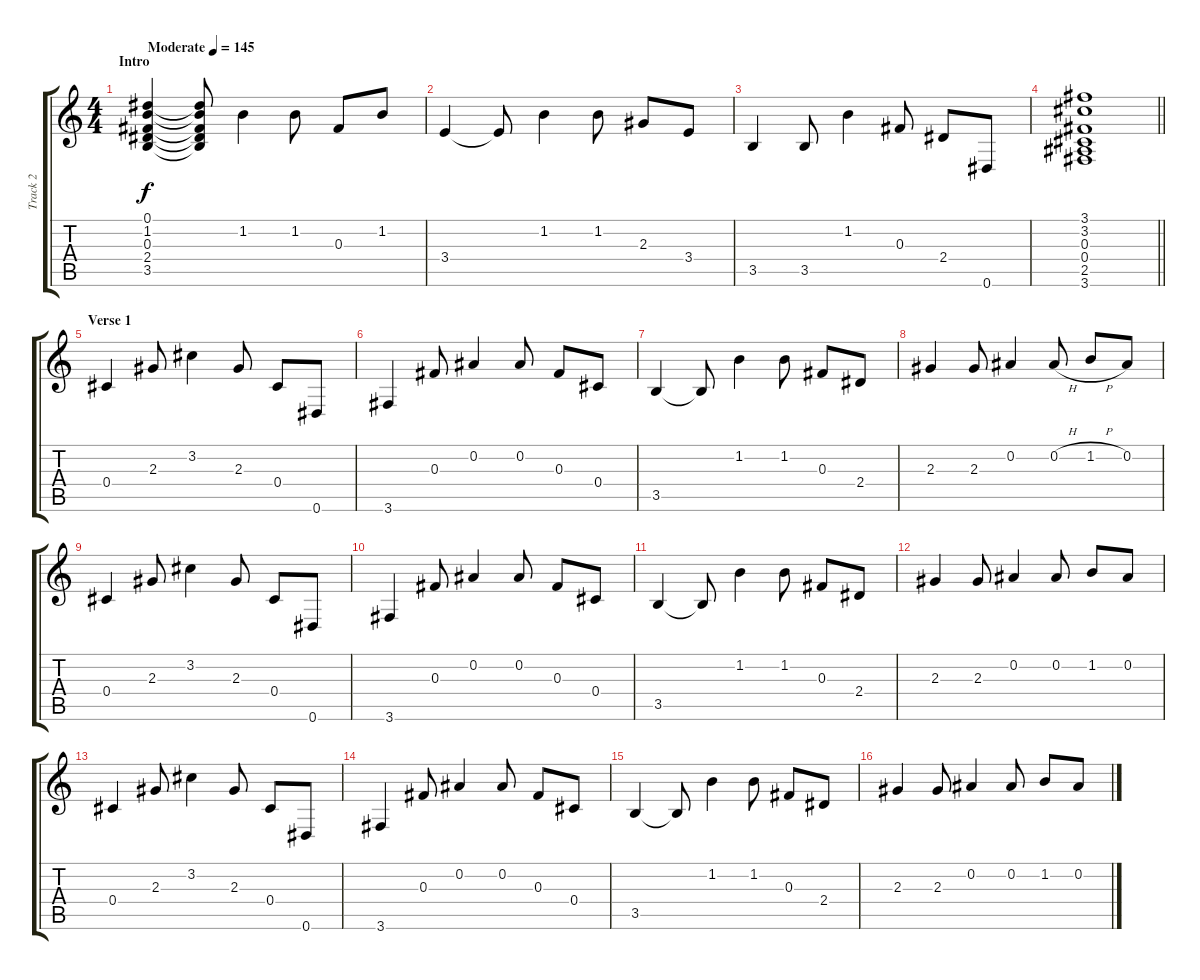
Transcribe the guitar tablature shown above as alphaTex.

\track ("Track 2" "Track 2") {instrument electricguitarclean}
\staff {score tabs}
\tuning (Eb4 Bb3 Gb3 Db3 Ab2 Eb2) {hide}
\ts (4 4)
\section ("" "Intro")
\tempo (145 "Moderate")
\clef g2
\ks c
(0.1 1.2 0.3 2.4 3.5).4{dy f instrument electricguitarclean} (0.1{t} 1.2{t} 0.3{t} 2.4{t} 3.5{t}).8 1.2.4 1.2.8 0.3.8 1.2.8 |
3.4.4 3.4{t}.8 1.2.4 1.2.8 2.3.8 3.4.8 |
3.5.4 3.5.8 1.2.4 0.3.8 2.4.8 0.6.8 |
\barLineRight lightlight
(3.1 3.2 0.3 0.4 2.5 3.6).1 |
\section ("" "Verse 1")
0.4.4 2.3.8 3.2.4 2.3.8 0.4.8 0.6.8 |
3.6.4 0.3.8 0.2.4 0.2.8 0.3.8 0.4.8 |
3.5.4 3.5{t}.8 1.2.4 1.2.8 0.3.8 2.4.8 |
2.3.4 2.3.8 0.2.4 0.2{h}.8 1.2{h}.8 0.2.8 |
0.4.4 2.3.8 3.2.4 2.3.8 0.4.8 0.6.8 |
3.6.4 0.3.8 0.2.4 0.2.8 0.3.8 0.4.8 |
3.5.4 3.5{t}.8 1.2.4 1.2.8 0.3.8 2.4.8 |
2.3.4 2.3.8 0.2.4 0.2.8 1.2.8 0.2.8 |
0.4.4 2.3.8 3.2.4 2.3.8 0.4.8 0.6.8 |
3.6.4 0.3.8 0.2.4 0.2.8 0.3.8 0.4.8 |
3.5.4 3.5{t}.8 1.2.4 1.2.8 0.3.8 2.4.8 |
2.3.4 2.3.8 0.2.4 0.2.8 1.2.8 0.2.8
